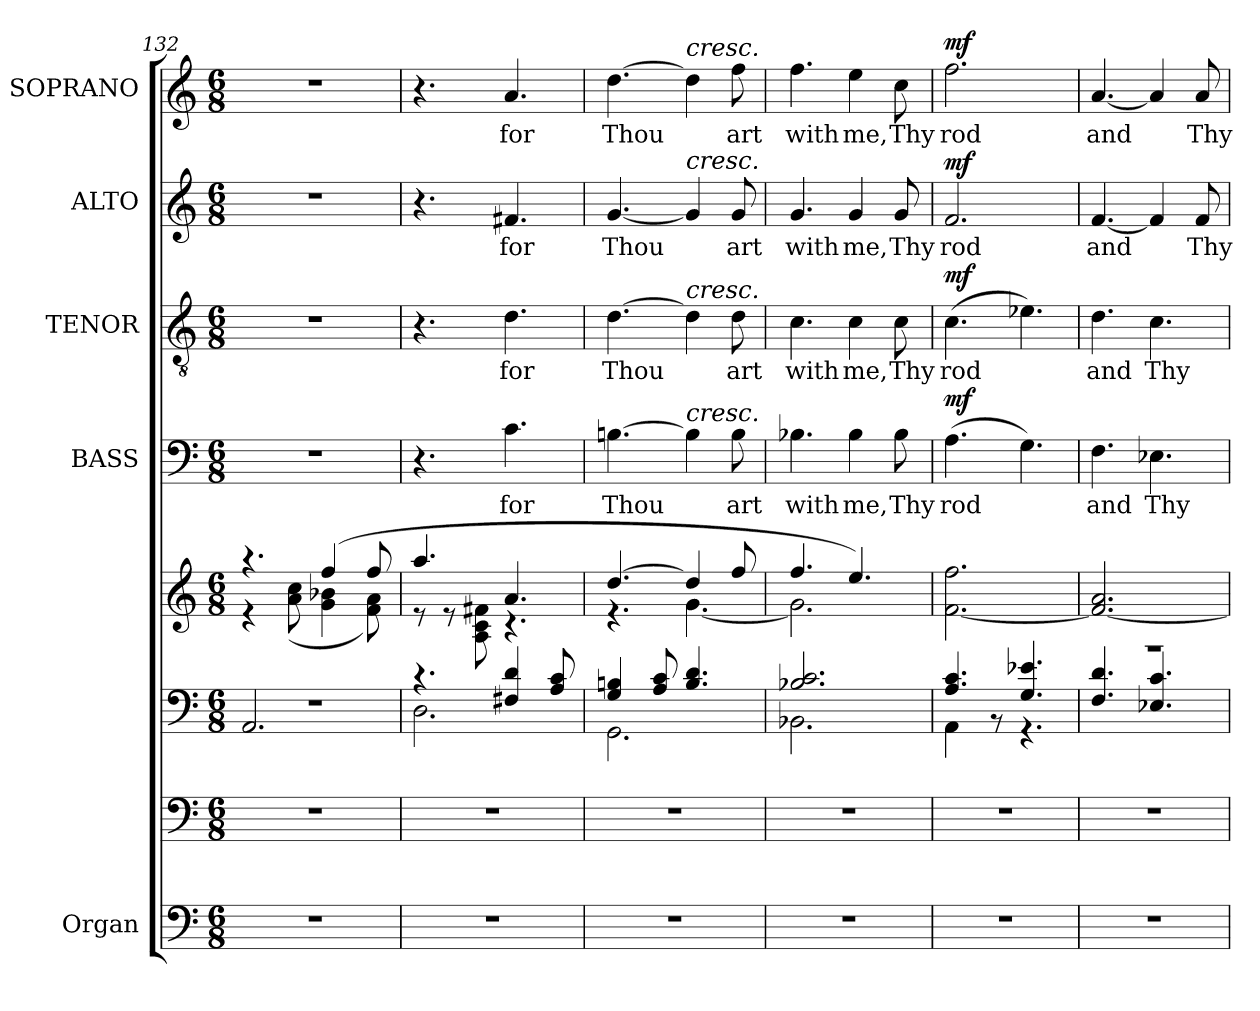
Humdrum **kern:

**kern	**kern	**kern	**kern	**kern	**text	**dynam	**kern	**text	**dynam	**kern	**text	**dynam	**kern	**text	**dynam
*part5	*part5	*part5	*part5	*part4	*part4	*part4	*part3	*part3	*part3	*part2	*part2	*part2	*part1	*part1	*part1
*staff8	*staff7	*staff6	*staff5	*staff4	*staff4	*staff4	*staff3	*staff3	*staff3	*staff2	*staff2	*staff2	*staff1	*staff1	*staff1
*I"Organ	*	*	*	*I"BASS	*	*	*I"TENOR	*	*	*I"ALTO	*	*	*I"SOPRANO	*	*
*I'Org.	*	*	*	*I'B.	*	*	*I'T.	*	*	*I'A.	*	*	*I'S.	*	*
*clefF4	*clefF4	*clefF4	*clefG2	*clefF4	*	*	*clefGv2	*	*	*clefG2	*	*	*clefG2	*	*
*	*	*	*	*	*	*	*ITrd7c12	*	*	*	*	*	*	*	*
*k[]	*k[]	*k[]	*k[]	*k[]	*	*	*k[]	*	*	*k[]	*	*	*k[]	*	*
*C:	*C:	*C:	*C:	*C:	*	*	*C:	*	*	*C:	*	*	*C:	*	*
*M6/8	*M6/8	*M6/8	*M6/8	*M6/8	*	*	*M6/8	*	*	*M6/8	*	*	*M6/8	*	*
=132	=132	=132	=132	=132	=132	=132	=132	=132	=132	=132	=132	=132	=132	=132	=132
!LO:N:vis=1	!LO:N:vis=1	!LO:N:vis=1	!	!LO:N:vis=1	!	!	!LO:N:vis=1	!	!	!LO:N:vis=1	!	!	!LO:N:vis=1	!	!
*	*	*^	*^	*	*	*	*	*	*	*	*	*	*	*	*
2.r	2.r	2.r	2.AAi/	4.r	4r	2.r	.	.	2.r	.	.	2.r	.	.	2.r	.	.
.	.	.	.	.	(8ai\ 8cci	.	.	.	.	.	.	.	.	.	.	.	.
.	.	.	.	(4ffi/	4gi\ 4b-i	.	.	.	.	.	.	.	.	.	.	.	.
.	.	.	.	8ffi/	8fi\ 8ai)	.	.	.	.	.	.	.	.	.	.	.	.
=133	=133	=133	=133	=133	=133	=133	=133	=133	=133	=133	=133	=133	=133	=133	=133	=133	=133
!LO:N:vis=1	!LO:N:vis=1	!	!	!	!	!	!	!	!	!	!	!	!	!	!	!	!
2.r	2.r	4.r	2.Di\	4.aai/	8r	4.r	.	.	4.r	.	.	4.r	.	.	4.r	.	.
.	.	.	.	.	8r	.	.	.	.	.	.	.	.	.	.	.	.
.	.	.	.	.	8Ai\ 8ci 8f#Xi	.	.	.	.	.	.	.	.	.	.	.	.
!	!	!	!	!	!	!	!LO:LY:b:color=#000000	!	!	!	!	!	!	!	!	!	!
!	!	!	!	!	!	!	!	!	!	!LO:LY:b:color=#000000	!	!	!	!	!	!	!
!	!	!	!	!	!	!	!	!	!	!	!	!	!LO:LY:b:color=#000000	!	!	!	!
!	!	!	!	!	!	!	!	!	!	!	!	!	!	!	!	!LO:LY:b:color=#000000	!
.	.	4F#Xi/ 4di	.	4.ai/	4.r	4.ci\	for	.	4.Di\	for	.	4.f#Xi/	for	.	4.ai/	for	.
.	.	8Ai/ 8ci	.	.	.	.	.	.	.	.	.	.	.	.	.	.	.
=134	=134	=134	=134	=134	=134	=134	=134	=134	=134	=134	=134	=134	=134	=134	=134	=134	=134
!LO:N:vis=1	!LO:N:vis=1	!	!	!	!	!	!	!	!	!	!	!	!	!	!	!	!
!	!	!	!	!	!	!	!LO:LY:b:color=#000000	!	!	!	!	!	!	!	!	!	!
!	!	!	!	!	!	!	!	!	!	!LO:LY:b:color=#000000	!	!	!	!	!	!	!
!	!	!	!	!	!	!	!	!	!	!	!	!	!LO:LY:b:color=#000000	!	!	!	!
!	!	!	!	!	!	!	!	!	!	!	!	!	!	!	!	!LO:LY:b:color=#000000	!
2.r	2.r	4Gi/ 4Bni	2.GGi\	[4.ddi/	4.r	[4.Bni\	Thou	.	[4.Di\	Thou	.	[4.gi/	Thou	.	[4.ddi\	Thou	.
.	.	8Ai/ 8ci	.	.	.	.	.	.	.	.	.	.	.	.	.	.	.
!	!	!	!	!	!	!	!	!	!	!	!	!	!	!	!LO:TX:a:i:t=cresc.	!	!
!	!	!	!	!	!	!	!	!	!	!	!	!LO:TX:a:i:t=cresc.	!	!	!	!	!
!	!	!	!	!	!	!	!	!	!LO:TX:a:i:t=cresc.	!	!	!	!	!	!	!	!
!	!	!	!	!	!	!LO:TX:a:i:t=cresc.	!	!	!	!	!	!	!	!	!	!	!
.	.	4.Bi/ 4.di	.	4ddi/]	[4.gi\	4Bi\]	.	.	4Di\]	.	.	4gi/]	.	.	4ddi\]	.	.
!	!	!	!	!	!	!	!LO:LY:b:color=#000000	!	!	!	!	!	!	!	!	!	!
!	!	!	!	!	!	!	!	!	!	!LO:LY:b:color=#000000	!	!	!	!	!	!	!
!	!	!	!	!	!	!	!	!	!	!	!	!	!LO:LY:b:color=#000000	!	!	!	!
!	!	!	!	!	!	!	!	!	!	!	!	!	!	!	!	!LO:LY:b:color=#000000	!
.	.	.	.	8ffi/	.	8Bi\	art	.	8Di\	art	.	8gi/	art	.	8ffi\	art	.
=135	=135	=135	=135	=135	=135	=135	=135	=135	=135	=135	=135	=135	=135	=135	=135	=135	=135
!LO:N:vis=1	!LO:N:vis=1	!	!	!	!	!	!	!	!	!	!	!	!	!	!	!	!
!	!	!	!	!	!	!	!LO:LY:b:color=#000000	!	!	!	!	!	!	!	!	!	!
!	!	!	!	!	!	!	!	!	!	!LO:LY:b:color=#000000	!	!	!	!	!	!	!
!	!	!	!	!	!	!	!	!	!	!	!	!	!LO:LY:b:color=#000000	!	!	!	!
!	!	!	!	!	!	!	!	!	!	!	!	!	!	!	!	!LO:LY:b:color=#000000	!
2.r	2.r	2.B-Xi/ 2.ci	2.BB-Xi\	4.ffi/	2.gi\]	4.B-Xi\	with	.	4.Ci\	with	.	4.gi/	with	.	4.ffi\	with	.
!	!	!	!	!	!	!	!LO:LY:b:color=#000000	!	!	!	!	!	!	!	!	!	!
!	!	!	!	!	!	!	!	!	!	!LO:LY:b:color=#000000	!	!	!	!	!	!	!
!	!	!	!	!	!	!	!	!	!	!	!	!	!LO:LY:b:color=#000000	!	!	!	!
!	!	!	!	!	!	!	!	!	!	!	!	!	!	!	!	!LO:LY:b:color=#000000	!
.	.	.	.	4.eei/)	.	4B-i\	me,	.	4Ci\	me,	.	4gi/	me,	.	4eei\	me,	.
!	!	!	!	!	!	!	!LO:LY:b:color=#000000	!	!	!	!	!	!	!	!	!	!
!	!	!	!	!	!	!	!	!	!	!LO:LY:b:color=#000000	!	!	!	!	!	!	!
!	!	!	!	!	!	!	!	!	!	!	!	!	!LO:LY:b:color=#000000	!	!	!	!
!	!	!	!	!	!	!	!	!	!	!	!	!	!	!	!	!LO:LY:b:color=#000000	!
.	.	.	.	.	.	8B-i\	Thy	.	8Ci\	Thy	.	8gi/	Thy	.	8cci\	Thy	.
*	*	*	*	*v	*v	*	*	*	*	*	*	*	*	*	*	*	*
=136	=136	=136	=136	=136	=136	=136	=136	=136	=136	=136	=136	=136	=136	=136	=136	=136
!LO:N:vis=1	!LO:N:vis=1	!	!	!	!	!	!	!	!	!	!	!	!	!	!	!
!	!	!	!	!	!	!LO:LY:b:color=#000000	!	!	!	!	!	!	!	!	!	!
!	!	!	!	!	!	!	!	!	!LO:LY:b:color=#000000	!	!	!	!	!	!	!
!	!	!	!	!	!	!	!	!	!	!	!	!LO:LY:b:color=#000000	!	!	!	!
!	!	!	!	!	!	!	!	!	!	!	!	!	!	!	!LO:LY:b:color=#000000	!
2.r	2.r	4.Ai/ 4.ci	4AAi\	[2.fi\ 2.ffi	(4.Ai\	rod	mf	(4.Ci\	rod	mf	2.fi/	rod	mf	2.ffi\	rod	mf
.	.	.	8r	.	.	.	.	.	.	.	.	.	.	.	.	.
.	.	4.Gi/ 4.e-Xi	4.r	.	4.Gi\)	.	.	4.E-Xi\)	.	.	.	.	.	.	.	.
=137	=137	=137	=137	=137	=137	=137	=137	=137	=137	=137	=137	=137	=137	=137	=137	=137
!LO:N:vis=1	!LO:N:vis=1	!LO:N:vis=1	!	!	!	!	!	!	!	!	!	!	!	!	!	!
!	!	!	!	!	!	!LO:LY:b:color=#000000	!	!	!	!	!	!	!	!	!	!
!	!	!	!	!	!	!	!	!	!LO:LY:b:color=#000000	!	!	!	!	!	!	!
!	!	!	!	!	!	!	!	!	!	!	!	!LO:LY:b:color=#000000	!	!	!	!
!	!	!	!	!	!	!	!	!	!	!	!	!	!	!	!LO:LY:b:color=#000000	!
2.r	2.r	2.r	4.Fi/ 4.di	2.fi/_ 2.ai	4.Fi\	and	.	4.Di\	and	.	[4.fi/	and	.	[4.ai/	and	.
!	!	!	!	!	!	!LO:LY:b:color=#000000	!	!	!	!	!	!	!	!	!	!
!	!	!	!	!	!	!	!	!	!LO:LY:b:color=#000000	!	!	!	!	!	!	!
.	.	.	4.E-Xi/ 4.ci	.	4.E-Xi\	Thy	.	4.Ci\	Thy	.	4fi/]	.	.	4ai/]	.	.
!	!	!	!	!	!	!	!	!	!	!	!	!LO:LY:b:color=#000000	!	!	!	!
!	!	!	!	!	!	!	!	!	!	!	!	!	!	!	!LO:LY:b:color=#000000	!
.	.	.	.	.	.	.	.	.	.	.	8fi/	Thy	.	8ai/	Thy	.
*	*	*v	*v	*	*	*	*	*	*	*	*	*	*	*	*	*
=	=	=	=	=	=	=	=	=	=	=	=	=	=	=	=
*-	*-	*-	*-	*-	*-	*-	*-	*-	*-	*-	*-	*-	*-	*-	*-
